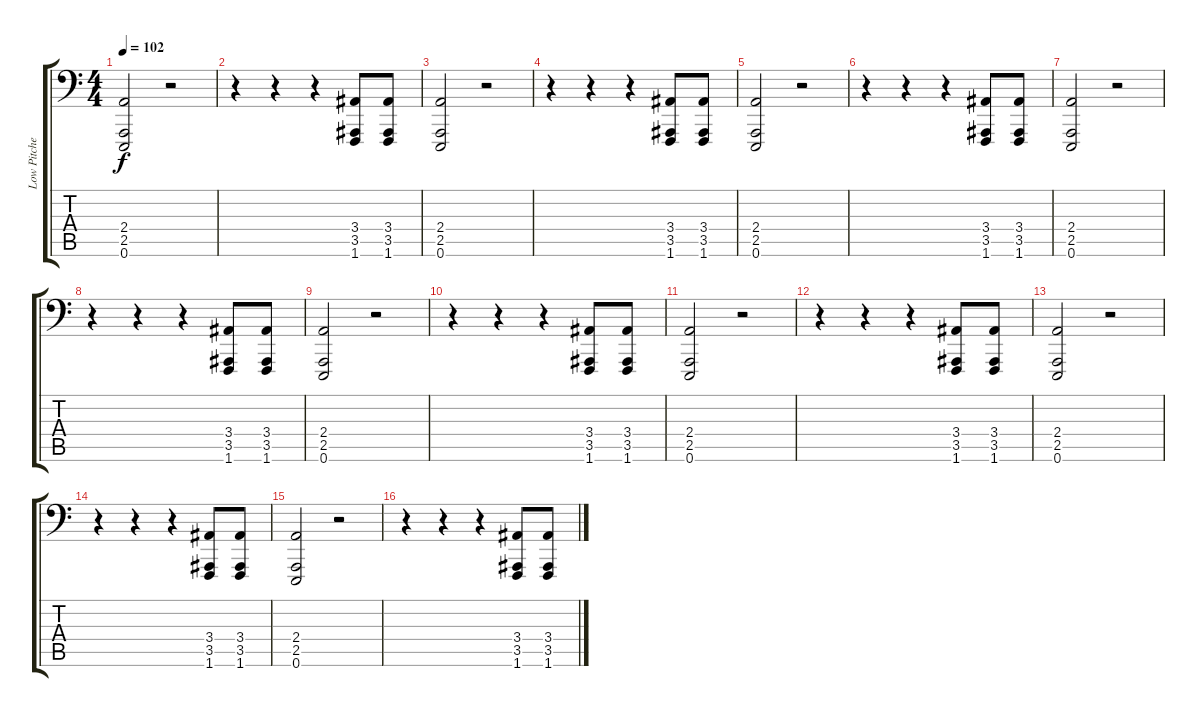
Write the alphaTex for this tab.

\track ("Low Pitched Effects" "Low Pitche") {instrument distortionguitar}
\staff {score tabs}
\tuning (D2 A1 F1 G0 D0 A-1) {hide}
\ts (4 4)
\tempo 102
\clef f4
\ks c
(2.4 2.5 0.6).2{dy f} r.2 |
r.4 r.4 r.4 (3.4 3.5 1.6).8 (3.4 3.5 1.6).8 |
(2.4 2.5 0.6).2 r.2 |
r.4 r.4 r.4 (3.4 3.5 1.6).8 (3.4 3.5 1.6).8 |
(2.4 2.5 0.6).2 r.2 |
r.4 r.4 r.4 (3.4 3.5 1.6).8 (3.4 3.5 1.6).8 |
(2.4 2.5 0.6).2 r.2 |
r.4 r.4 r.4 (3.4 3.5 1.6).8 (3.4 3.5 1.6).8 |
(2.4 2.5 0.6).2 r.2 |
r.4 r.4 r.4 (3.4 3.5 1.6).8 (3.4 3.5 1.6).8 |
(2.4 2.5 0.6).2 r.2 |
r.4 r.4 r.4 (3.4 3.5 1.6).8 (3.4 3.5 1.6).8 |
(2.4 2.5 0.6).2 r.2 |
r.4 r.4 r.4 (3.4 3.5 1.6).8 (3.4 3.5 1.6).8 |
(2.4 2.5 0.6).2 r.2 |
r.4 r.4 r.4 (3.4 3.5 1.6).8 (3.4 3.5 1.6).8
